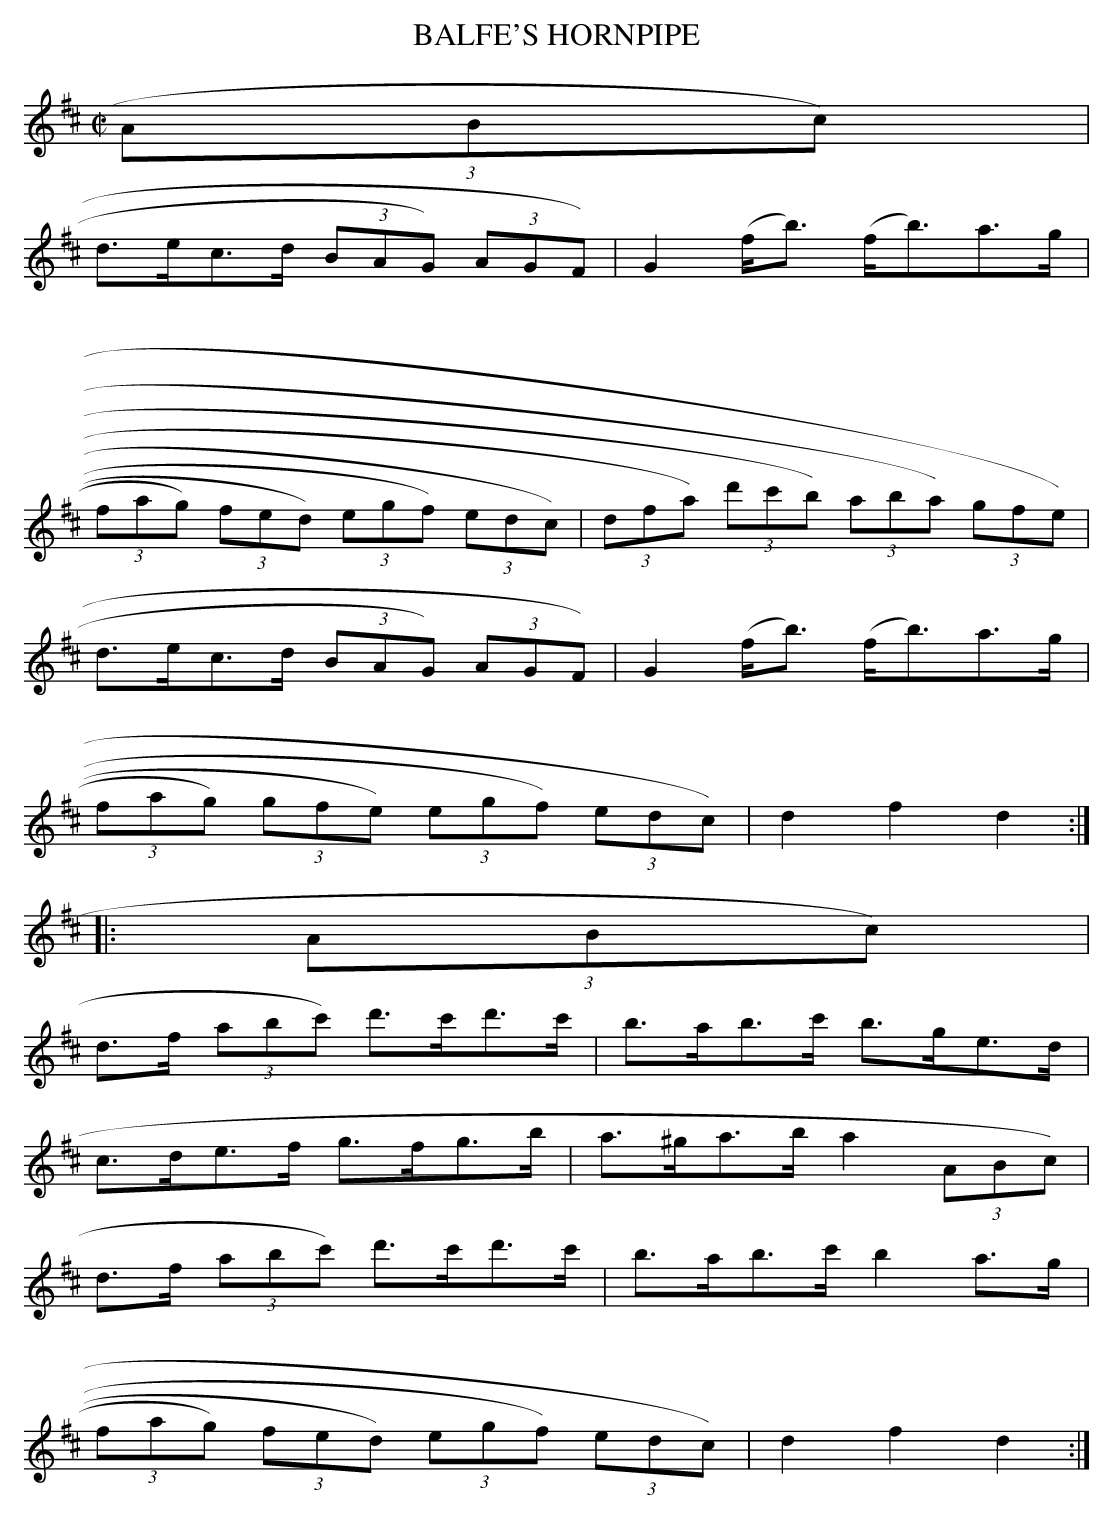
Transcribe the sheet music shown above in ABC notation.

X:1
T: BALFE'S HORNPIPE
M: C|
L: 1/8
K: D
(3A-B-c) |
d>ec>d (3BAG) (3AGF) | G2 (f<b) (f<b)a>g |
(3fag) (3fed) (3egf) (3edc) | (3dfa) (3d'c'b) (3aba) (3gfe) |
d>ec>d (3BAG) (3AGF) | G2 (f<b) (f<b)a>g |
(3fag) (3gfe) (3egf) (3edc) | d2 f2 d2 :|
|: (3A-B-c) |
d>f (3abc') d'>c'd'>c' | b>ab>c' b>ge>d |
c>de>f g>fg>b | a>^ga>b a2 (3A-B-c) |
d>f (3abc') d'>c'd'>c' | b>ab>c' b2 a>g |
(3fag) (3fed) (3egf) (3edc) | d2 f2 d2 :|
